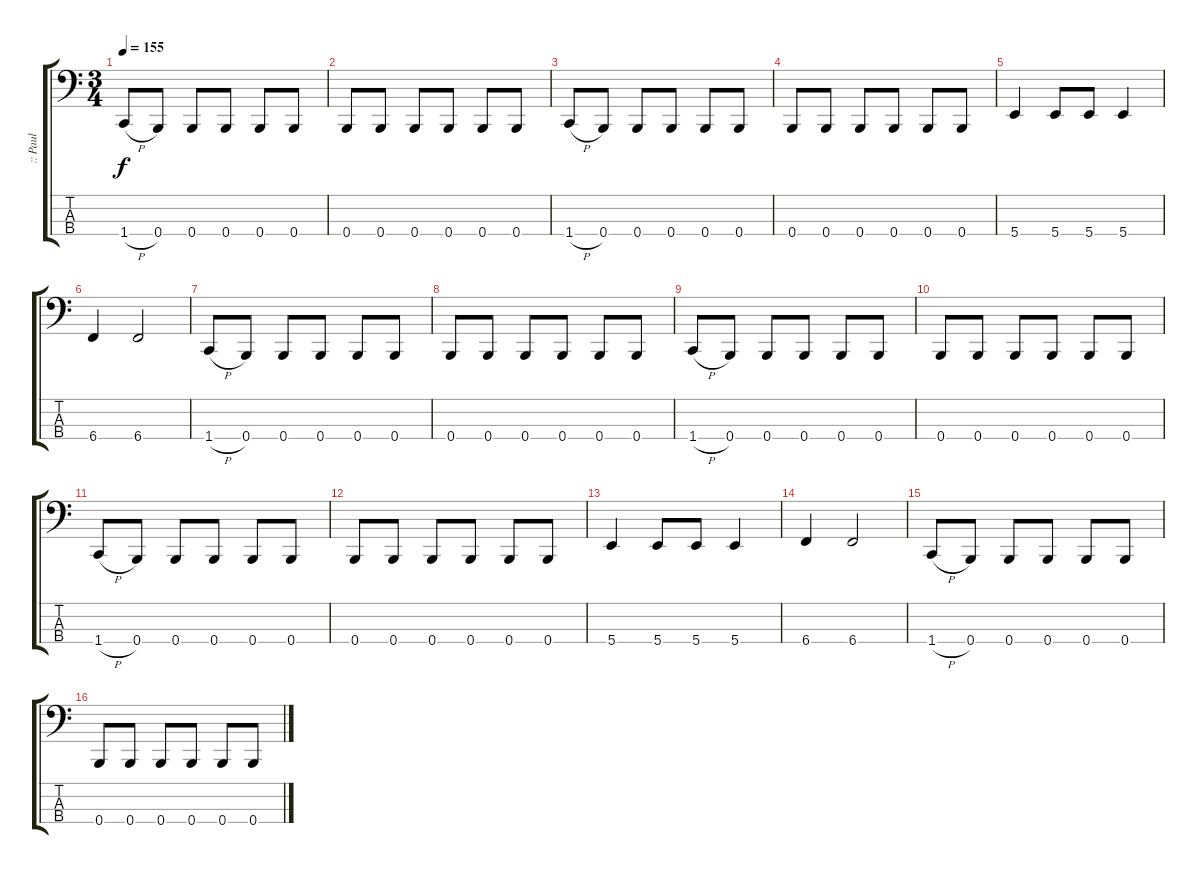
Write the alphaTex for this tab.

\track ("   :: Paul Dedrick Gray #2 ::" "   :: Paul") {instrument electricbassfinger}
\staff {score tabs}
\tuning (E2 B1 Gb1 B0) {hide}
\ts (3 4)
\tempo 155
\clef f4
\ks c
1.4{h}.8{dy f} 0.4.8 0.4.8 0.4.8 0.4.8 0.4.8 |
0.4.8 0.4.8 0.4.8 0.4.8 0.4.8 0.4.8 |
1.4{h}.8 0.4.8 0.4.8 0.4.8 0.4.8 0.4.8 |
0.4.8 0.4.8 0.4.8 0.4.8 0.4.8 0.4.8 |
5.4.4 5.4.8 5.4.8 5.4.4 |
6.4.4 6.4.2 |
1.4{h}.8 0.4.8 0.4.8 0.4.8 0.4.8 0.4.8 |
0.4.8 0.4.8 0.4.8 0.4.8 0.4.8 0.4.8 |
1.4{h}.8 0.4.8 0.4.8 0.4.8 0.4.8 0.4.8 |
0.4.8 0.4.8 0.4.8 0.4.8 0.4.8 0.4.8 |
1.4{h}.8 0.4.8 0.4.8 0.4.8 0.4.8 0.4.8 |
0.4.8 0.4.8 0.4.8 0.4.8 0.4.8 0.4.8 |
5.4.4 5.4.8 5.4.8 5.4.4 |
6.4.4 6.4.2 |
1.4{h}.8 0.4.8 0.4.8 0.4.8 0.4.8 0.4.8 |
0.4.8 0.4.8 0.4.8 0.4.8 0.4.8 0.4.8
